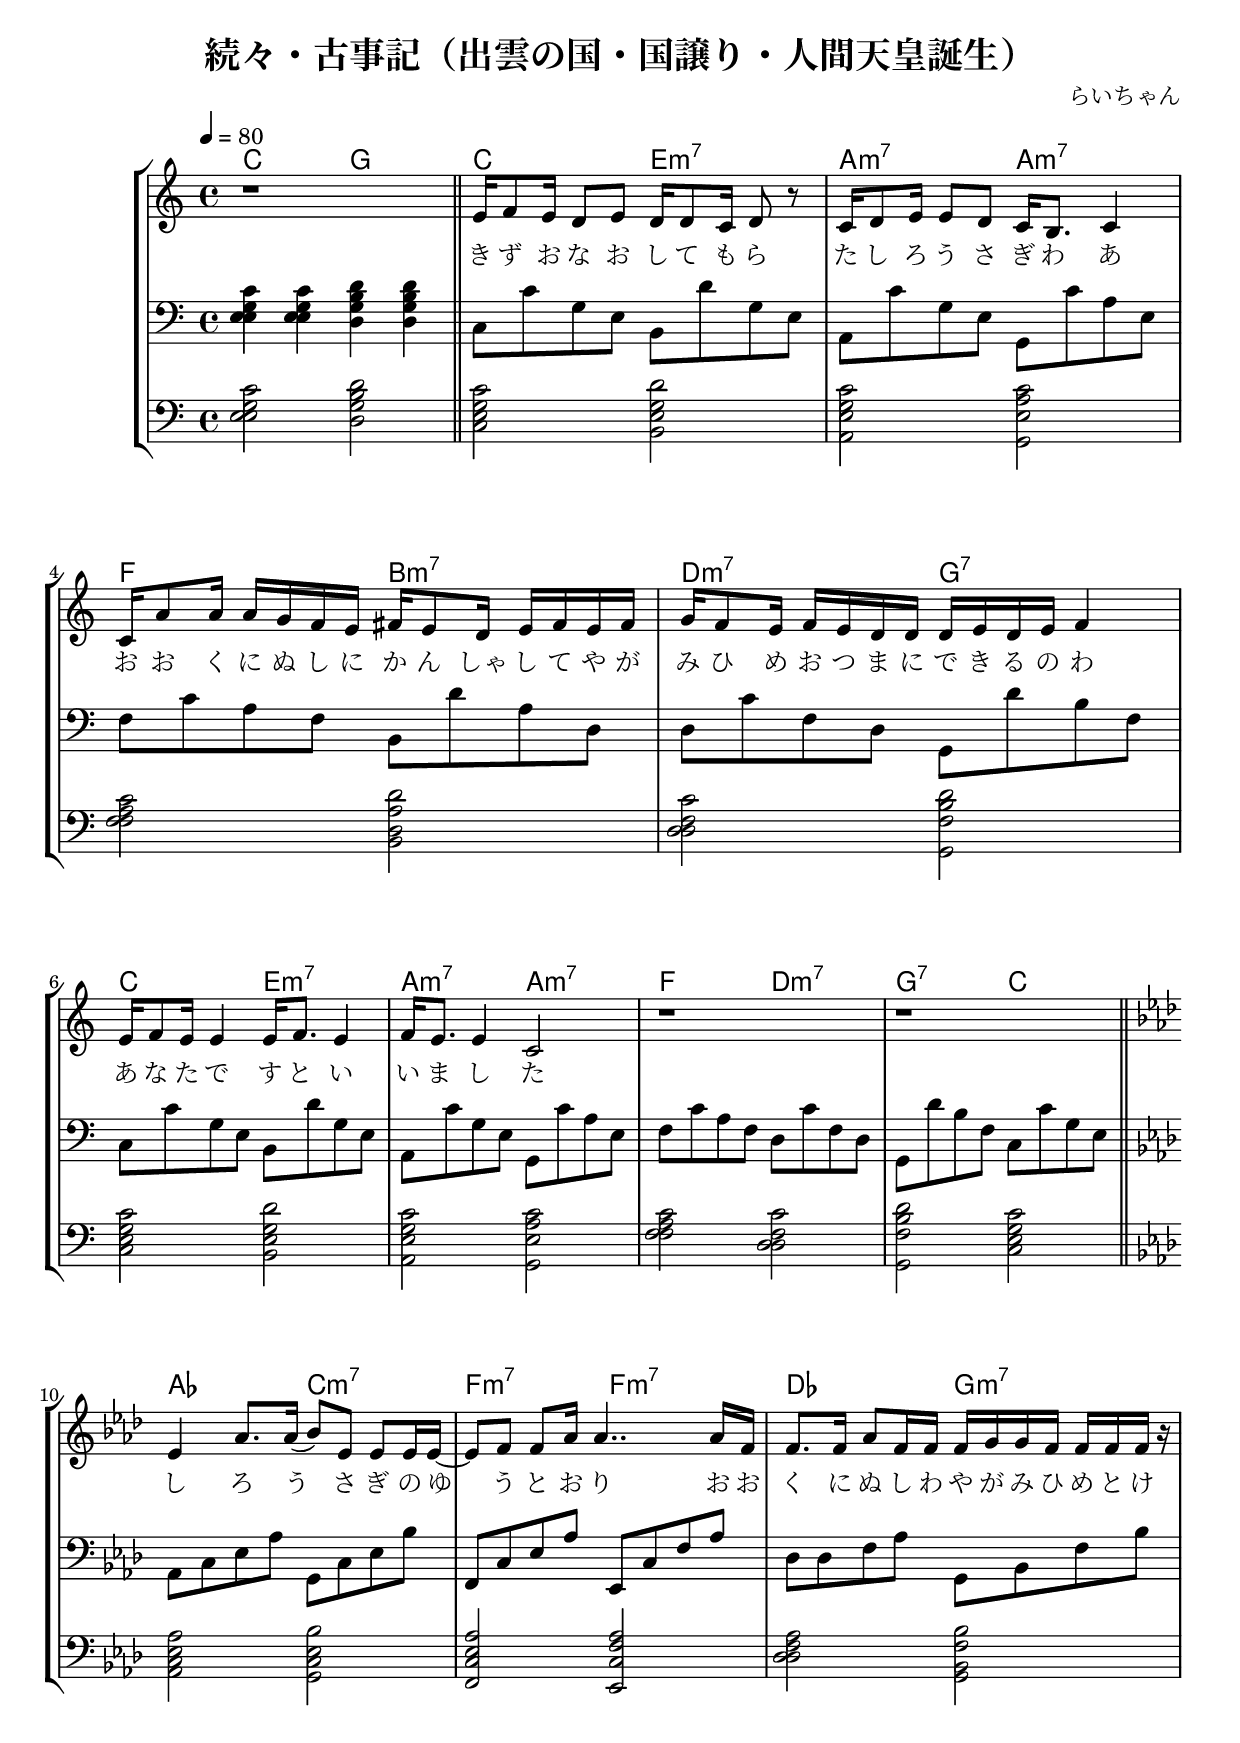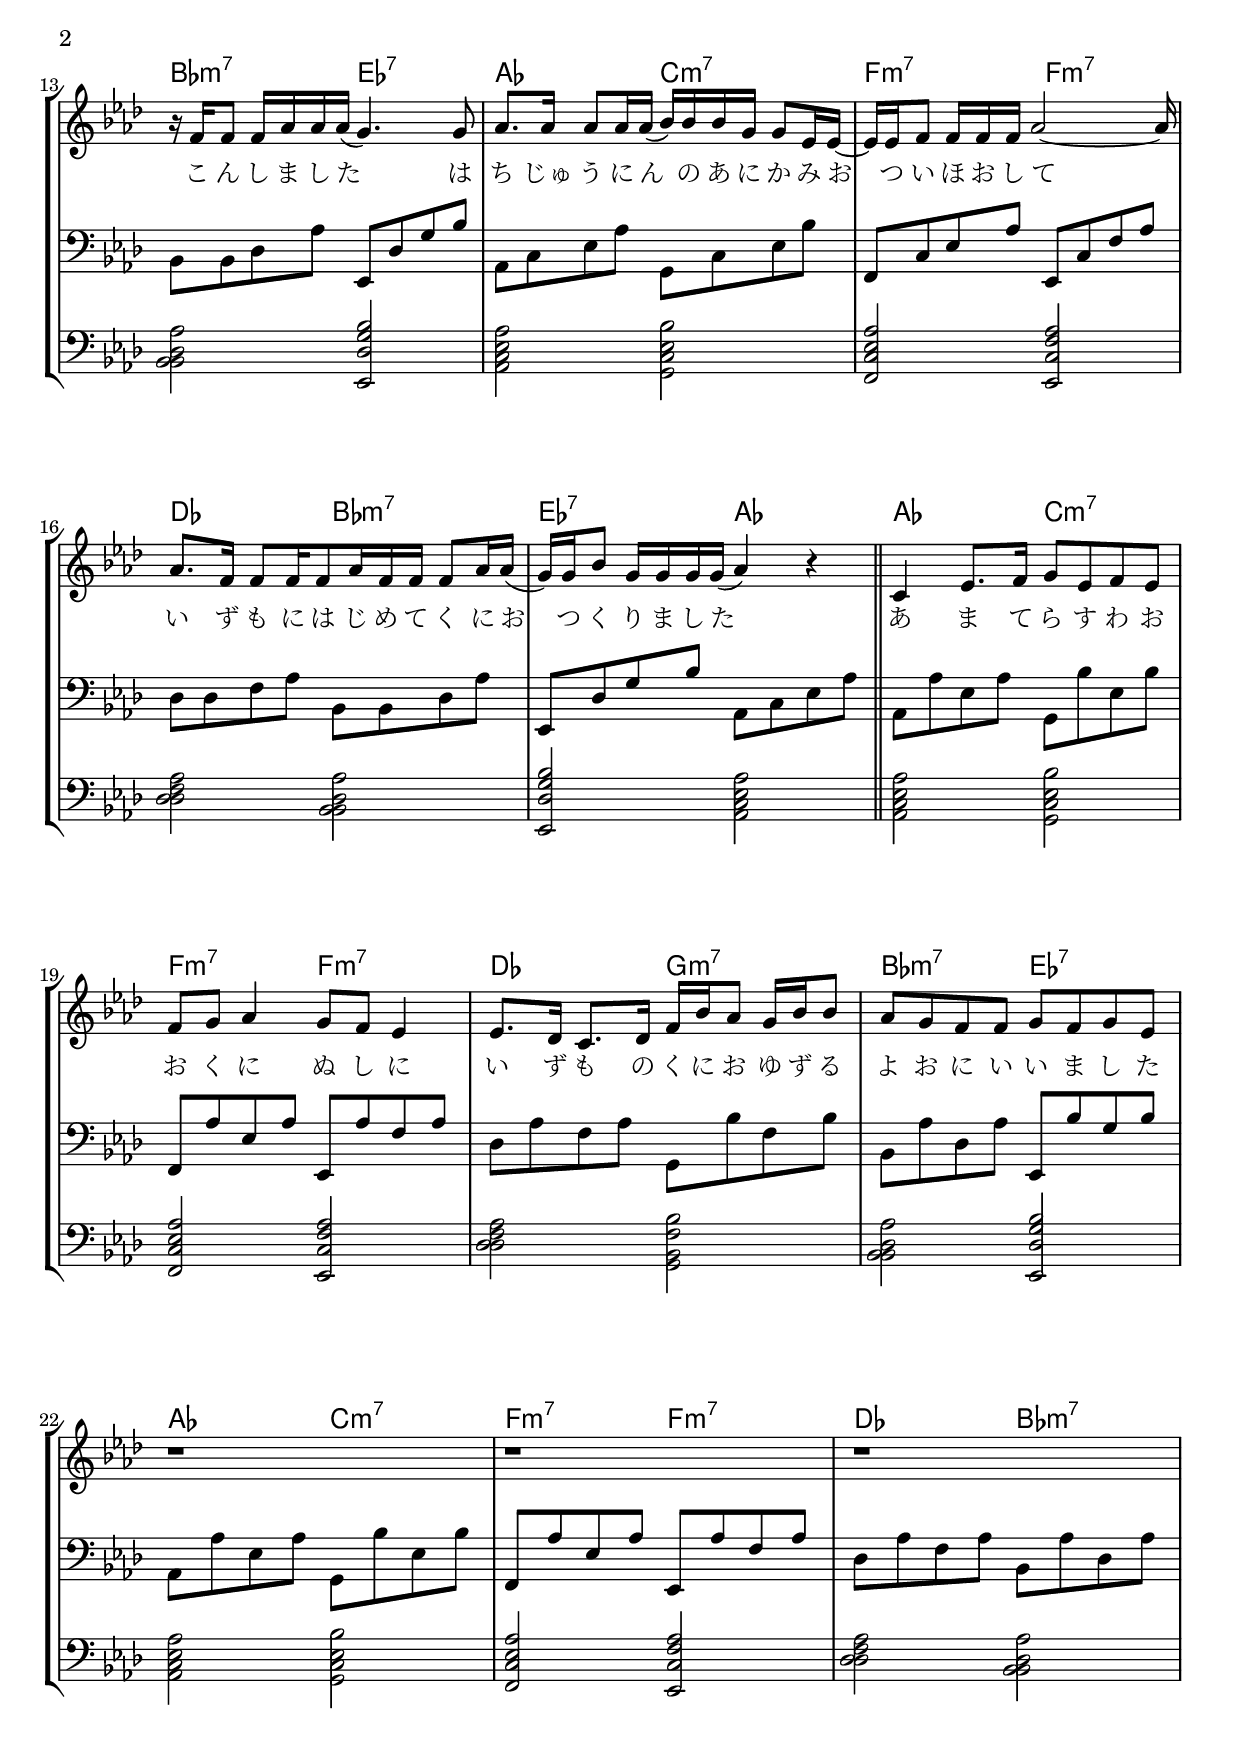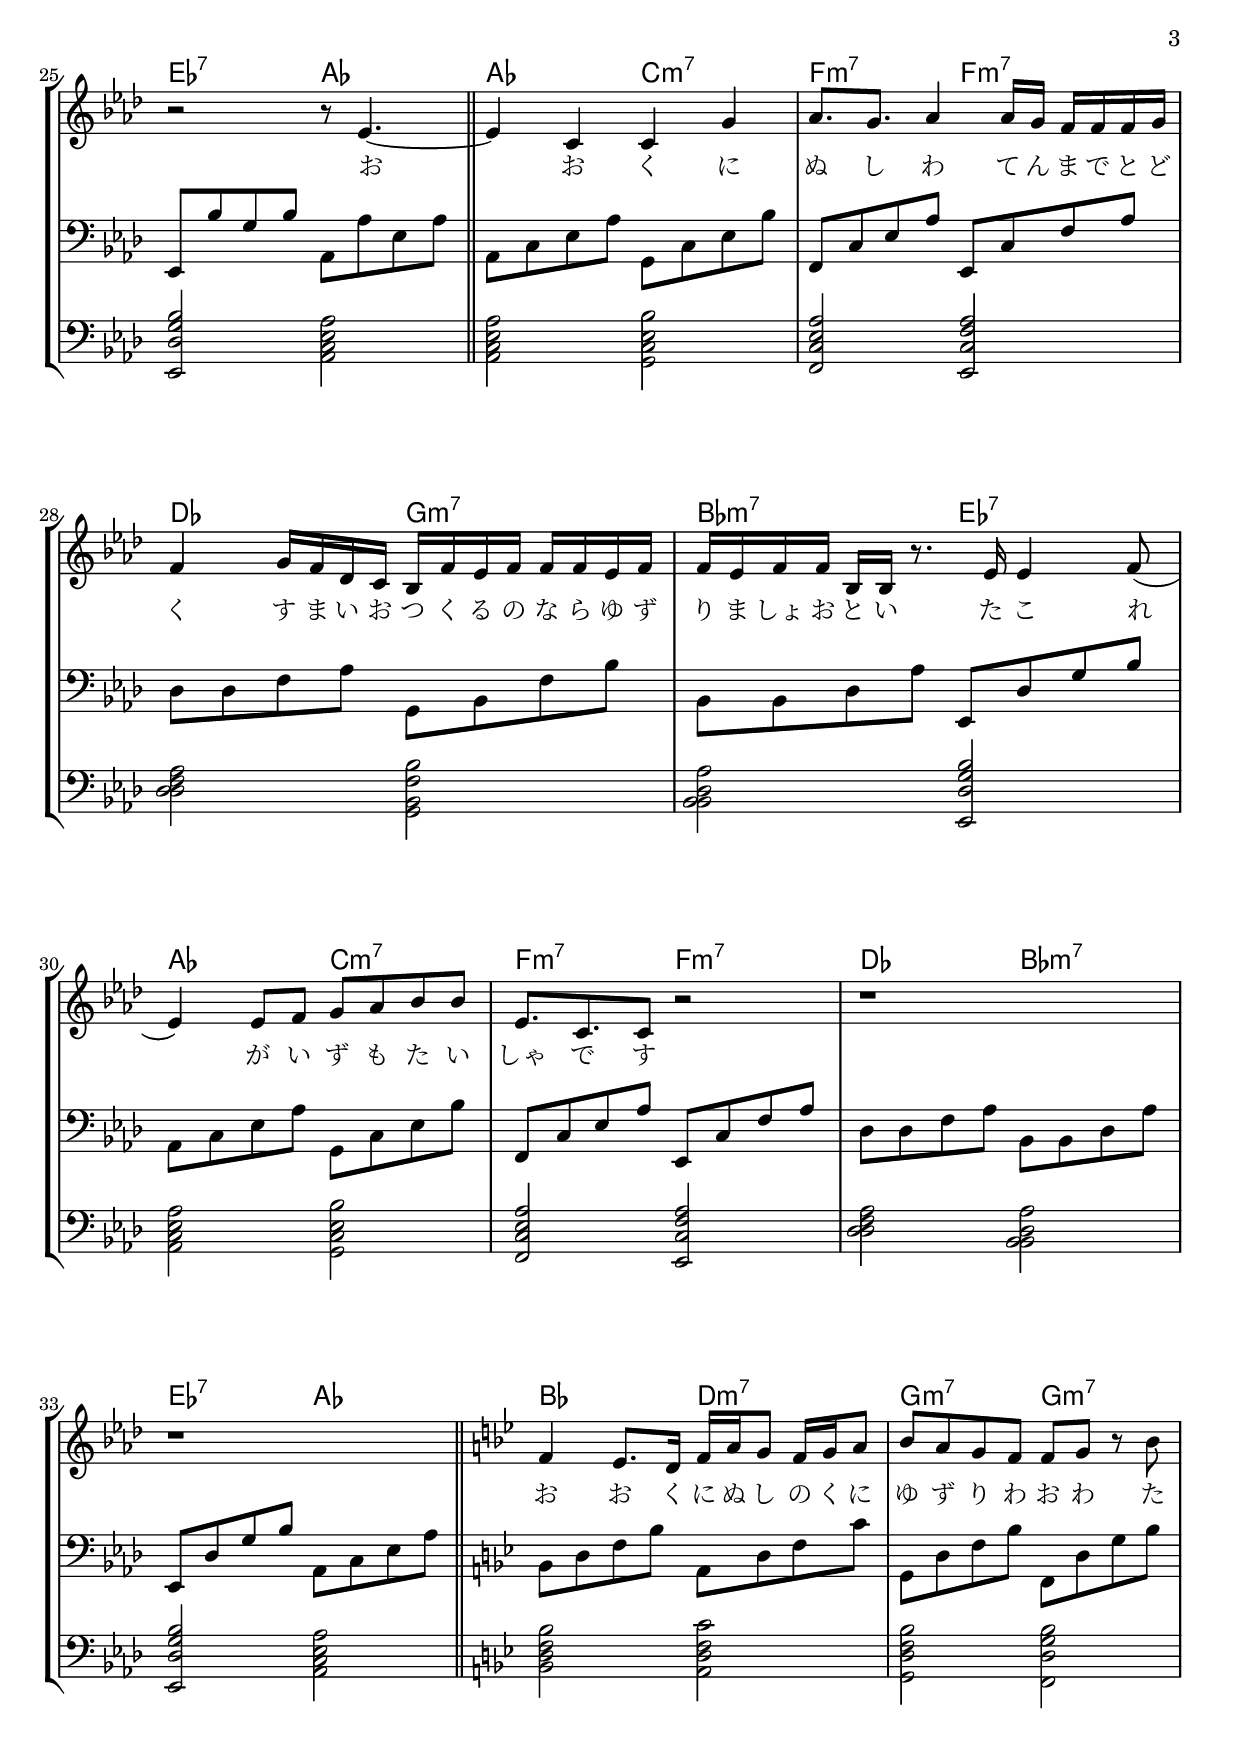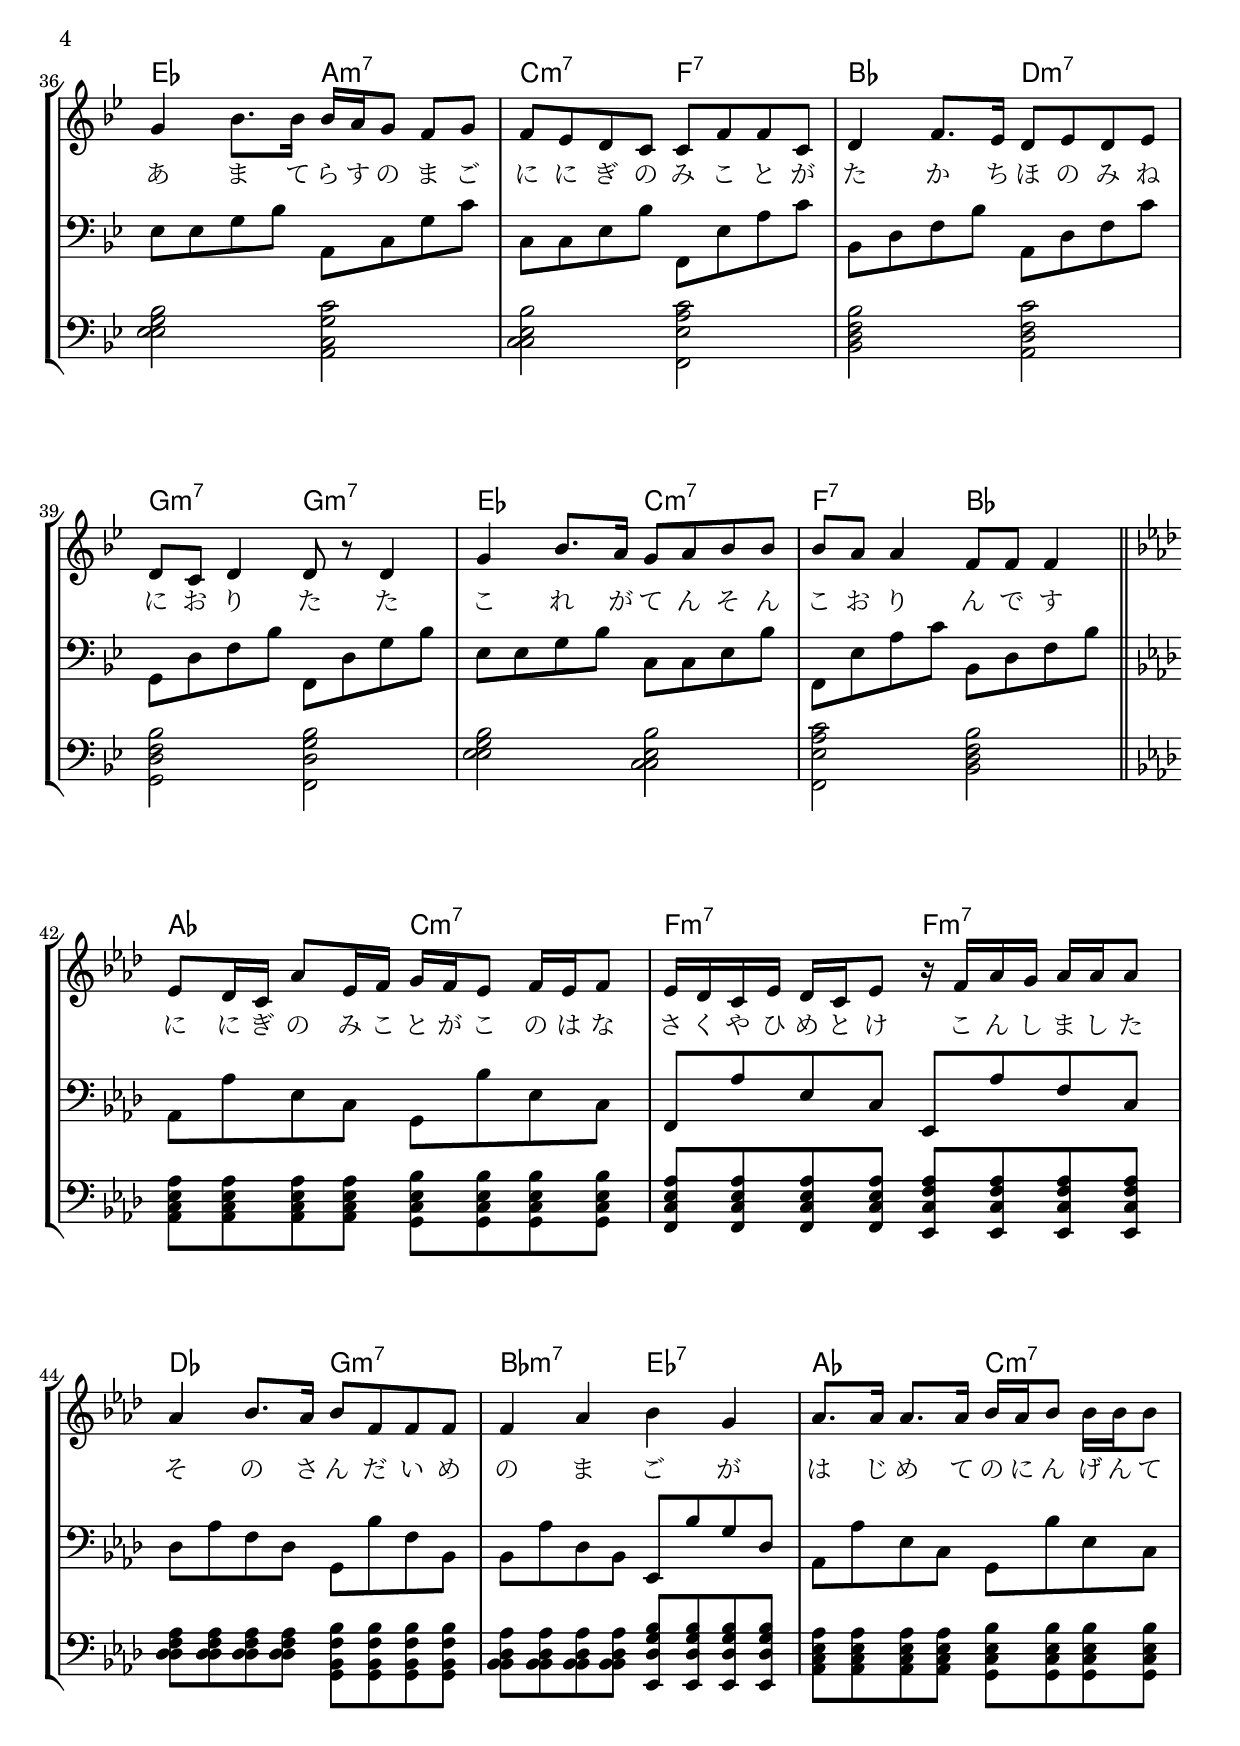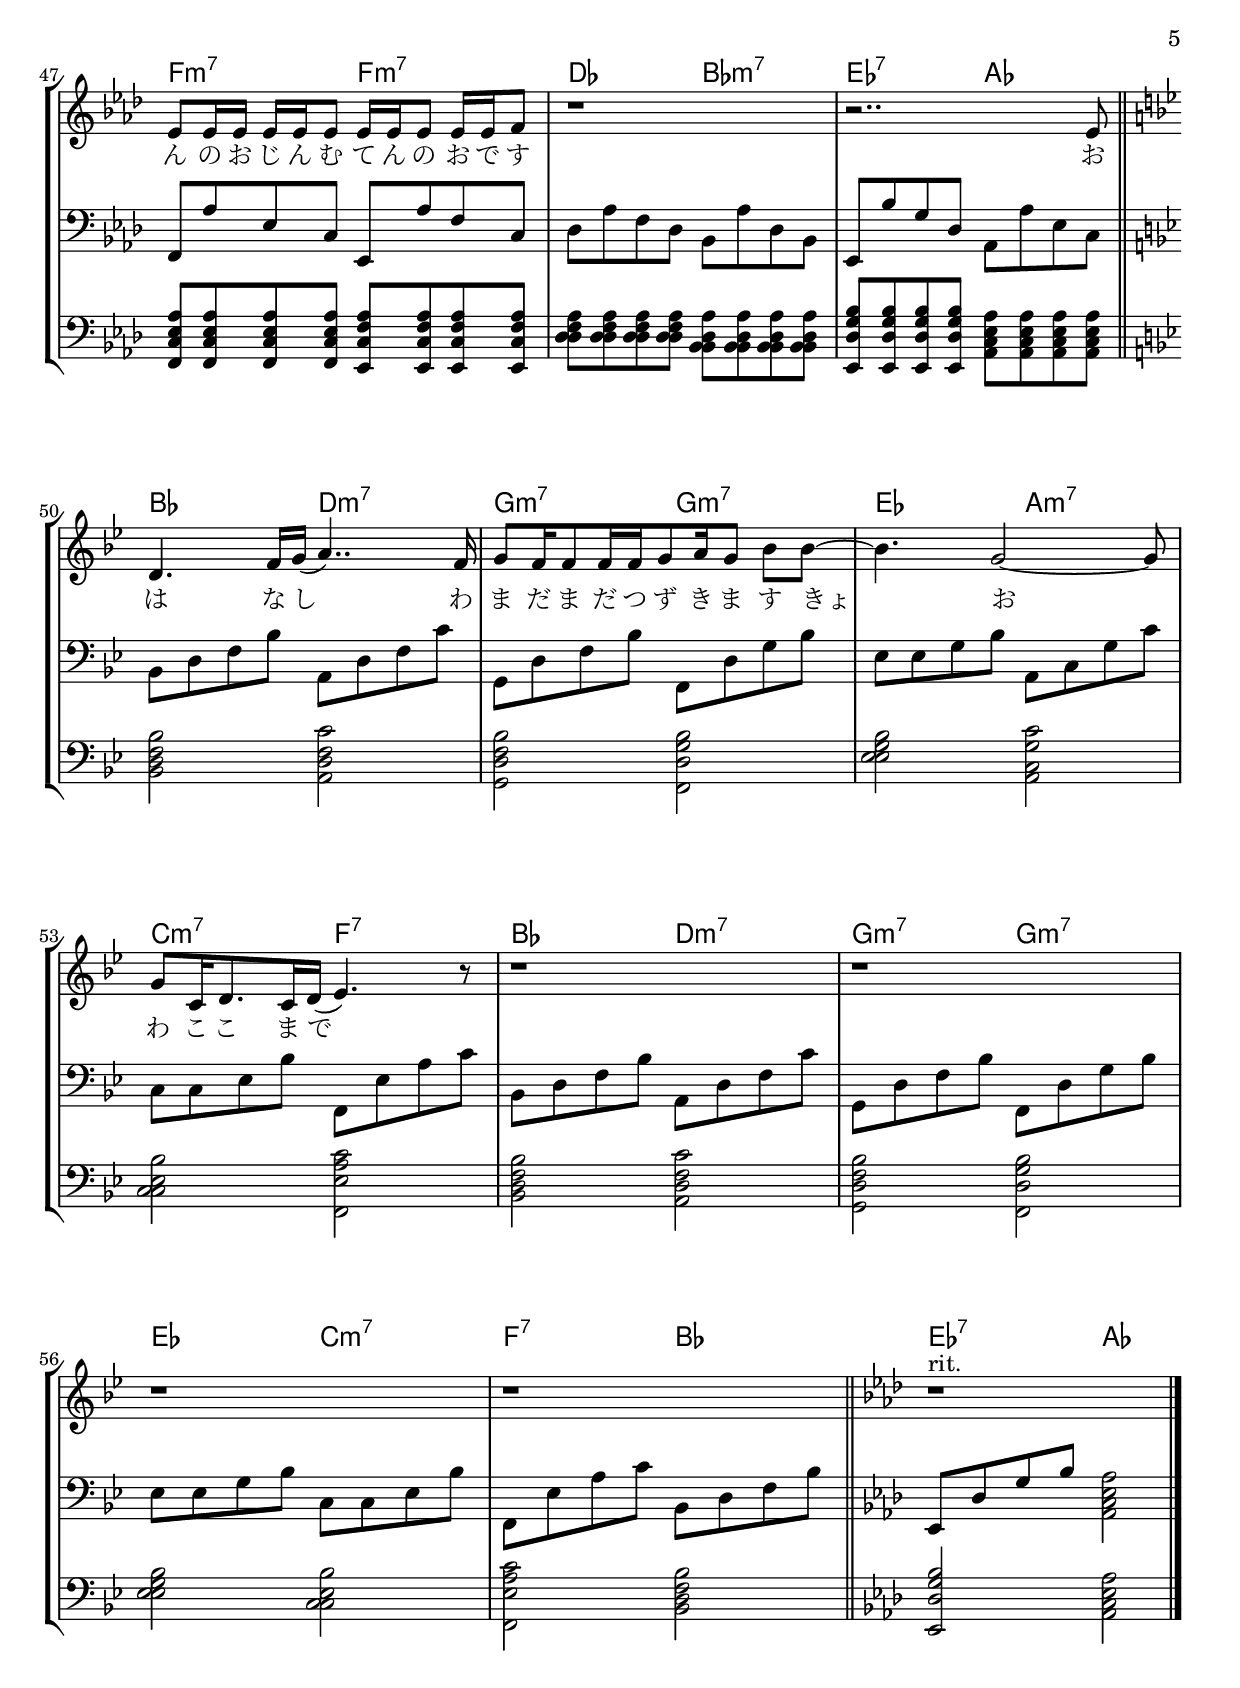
\version "2.12.1"

\header {
	title = \markup {続々・古事記（出雲の国・国譲り・人間天皇誕生）}
	composer = \markup \center-column {らいちゃん}
}

harmony = \chordmode {
	c2 g 

	c e:min7 a:min7 a:min7 f b:min7 d:min7 g:7 c e:min7 a:min7 a:min7 f d:min7 g:7 c 

	as c:min7 f:min7 f:min7 des g:min7 bes:min7 es:7 as c:min7 f:min7 f:min7 des bes:min7 es:7 as 

	as c:min7 f:min7 f:min7 des g:min7 bes:min7 es:7 as c:min7 f:min7 f:min7 des bes:min7 es:7 as 

	as c:min7 f:min7 f:min7 des g:min7 bes:min7 es:7 as c:min7 f:min7 f:min7 des bes:min7 es:7 as 

	bes d:min7 g:min7 g:min7 es a:min7 c:min7 f:7 bes d:min7 g:min7 g:min7 es c:min7 f:7 bes 

	as c:min7 f:min7 f:min7 des g:min7 bes:min7 es:7 as c:min7 f:min7 f:min7 des bes:min7 es:7 as 

	bes d:min7 g:min7 g:min7 es a:min7 c:min7 f:7 bes d:min7 g:min7 g:min7 es c:min7 f:7 bes 

	es:7 as 
}

melody = {
	\key c \major
	\tempo 4 = 80
	r1   
	\set Staff.midiInstrument = #"fss0.35"
	 e'16  f'8  e'16  d'8  e'8  d'16  d'8  c'16  d'8  r8 
	c'16  d'8  e'16  e'8  d'8  c'16  b8.  c'4 
	c'16  a'8  a'16  a'16  g'16  f'16  e'16  fis'16  e'8  d'16  e'16  fis'16  e'16  fis'16 
	g'16  f'8  e'16  f'16  e'16  d'16  d'16  d'16  e'16  d'16  e'16  f'4 
	e'16  f'8  e'16  e'4  e'16  f'8.  e'4 
	f'16  e'8.  e'4  c'2
	r1 r1 	\set Staff.midiInstrument = #"mmi0.42"
		\key as \major
 es'4  as'8.  as'16  (bes'8)  es'8  es'8  es'16  es'16~ 
	es'8  f'8  f'8  as'16  as'4..  as'16  f'16 
	f'8.  f'16  as'8  f'16  f'16  f'16  g'16  g'16  f'16  f'16  f'16  f'16  r16 
	r16  f'16  f'8  f'16  as'16  as'16  as'16  (g'4.)  g'8 
	as'8.  as'16  as'8  as'16  as'16  (bes'16)  bes'16  bes'16  g'16  g'8  es'16  es'16~ 
	es'16  es'16  f'8  f'16  f'16  f'16  as'2~as'16 
	as'8.  f'16  f'8  f'16  f'8  as'16  f'16  f'16  f'8  as'16  as'16 
	(g'16)  g'16  bes'8  g'16  g'16  g'16  g'16  (as'4)  	r4 	\set Staff.midiInstrument = #"fss0.35"
	 c'4  es'8.  f'16  g'8  es'8  f'8  es'8 
	f'8  g'8  as'4  g'8  f'8  es'4 
	es'8.  des'16  c'8.  des'16  f'16  bes'16  as'8  g'16  bes'16  bes'8 
	as'8  g'8  f'8  f'8  g'8  f'8  g'8  es'8
	r1 r1 r1 r2~r8 	\set Staff.midiInstrument = #"mmi0.42"
	es'4.~ 
	es'4  c'4  c'4  g'4 
	as'8.  g'8.  as'4  as'16  g'16  f'16  f'16  f'16  g'16 
	f'4  g'16  f'16  des'16  c'16  bes16  f'16  es'16  f'16  f'16  f'16  es'16  f'16 
	f'16  es'16  f'16  f'16  bes16  bes16  r8.  es'16  es'4  f'8 
	(es'4)  es'8  f'8  g'8  as'8  bes'8  bes'8 
	es'8.  c'8.  c'8  	r2 r1 r1 	\set Staff.midiInstrument = #"fss0.35"
		\key bes \major
 f'4  es'8.  d'16  f'16  a'16  g'8  f'16  g'16  a'8 
	bes'8  a'8  g'8  f'8  f'8  g'8  r8  bes'8 
	g'4  bes'8.  bes'16  bes'16  a'16  g'8  f'8  g'8 
	f'8  es'8  d'8  c'8  c'8  f'8  f'8  c'8 
	d'4  f'8.  es'16  d'8  es'8  d'8  es'8 
	d'8  c'8  d'4  d'8  r8  d'4 
	g'4  bes'8.  a'16  g'8  a'8  bes'8  bes'8 
	bes'8  a'8  a'4  f'8  f'8  f'4
	\set Staff.midiInstrument = #"mmi0.42"
		\key as \major
 es'8  des'16  c'16  as'8  es'16  f'16  g'16  f'16  es'8  f'16  es'16  f'8 
	es'16  des'16  c'16  es'16  des'16  c'16  es'8  r16  f'16  as'16  g'16  as'16  as'16  as'8 
	as'4  bes'8.  as'16  bes'8  f'8  f'8  f'8 
	f'4  as'4  bes'4  g'4 
	as'8.  as'16  as'8.  as'16  bes'16  as'16  bes'8  bes'16  bes'16  bes'8 
	es'8  es'16  es'16  es'16  es'16  es'8  es'16  es'16  es'8  es'16  es'16  f'8
	r1 r2.. 	\set Staff.midiInstrument = #"fss0.35"
	es'8 
		\key bes \major
d'4.  f'16  g'16  (a'4..)  f'16 
	g'8  f'16  f'8  f'16  f'16  g'8  a'16  g'8  bes'8  bes'8~ 
	bes'4.  g'2~g'8 
	g'8  c'16  d'8.  c'16  d'16  (es'4.)  	r8 r1 r1 r1 r1 	\key as \major
	r1^"rit." \bar "|."
}

words = \lyricmode {
	
	き  ず  お  な  お  し  て  も  ら  た  し  ろ  う  さ  ぎ  わ  あ  お  お  く  に  ぬ  し  に  か  ん  しゃ  し  て  や  が  み  ひ  め  お  つ  ま  に  で  き  る  の  わ  あ  な  た  で  す  と  い  い  ま  し  た  
	し  ろ  う  さ  ぎ  の  ゆ  う  と  お  り  お  お  く  に  ぬ  し  わ  や  が  み  ひ  め  と  け  こ  ん  し  ま  し  た  は  ち  じゅ  う  に  ん  の  あ  に  か  み  お  つ  い  ほ  お  し  て  い  ず  も  に  は  じ  め  て  く  に  お  つ  く  り  ま  し  た  
	あ  ま  て  ら  す  わ  お  お  く  に  ぬ  し  に  い  ず  も  の  く  に  お  ゆ  ず  る  よ  お  に  い  い  ま  し  た  
	お  お  く  に  ぬ  し  わ  て  ん  ま  で  と  ど  く  す  ま  い  お  つ  く  る  の  な  ら  ゆ  ず  り  ま  しょ  お  と  い  た  こ  れ  が  い  ず  も  た  い  しゃ  で  す  
	お  お  く  に  ぬ  し  の  く  に  ゆ  ず  り  わ  お  わ  た  あ  ま  て  ら  す  の  ま  ご  に  に  ぎ  の  み  こ  と  が  た  か  ち  ほ  の  み  ね  に  お  り  た  た  こ  れ  が  て  ん  そ  ん  こ  お  り  ん  で  す  
	に  に  ぎ  の  み  こ  と  が  こ  の  は  な  さ  く  や  ひ  め  と  け  こ  ん  し  ま  し  た  そ  の  さ  ん  だ  い  め  の  ま  ご  が  は  じ  め  て  の  に  ん  げ  ん  て  ん  の  お  じ  ん  む  て  ん  の  お  で  す  
	お  は  な  し  わ  ま  だ  ま  だ  つ  ず  き  ま  す  きょ  お  わ  こ  こ  ま  で  
	
}

tempochange = {
	\tempo 4 = 80
	r1 \bar "||"
	\tempo 4 = 80
	r1 | r1 | r1 | r1 | r1 | r1 | r1 | r1 \bar "||"
	\tempo 4 = 80
	r1 | r1 | r1 | r1 | r1 | r1 | r1 | r1 \bar "||"
	\tempo 4 = 80
	r1 | r1 | r1 | r1 | r1 | r1 | r1 | r1 \bar "||"
	\tempo 4 = 80
	r1 | r1 | r1 | r1 | r1 | r1 | r1 | r1 \bar "||"
	\tempo 4 = 80
	r1 | r1 | r1 | r1 | r1 | r1 | r1 | r1 \bar "||"
	\tempo 4 = 80
	r1 | r1 | r1 | r1 | r1 | r1 | r1 | r1 \bar "||"
	\tempo 4 = 80
	r1 | r1 | r1 | r1 | r1 | r1 | r1 | r1 \bar "||"
	\tempo 4 = 80
	\tempo 4 = 60 r2 \tempo 4 = 53 r2 \bar "|."
}

mainacc = {
	\clef bass
	\set Staff.midiInstrument = #"Acoustic grand"
	\key c \major
	\tempo 4 = 80
	<e e g c'>4 <e e g c'>4
	<d g b d'>4 <d g b d'>4
	\bar "||"

	\set Staff.midiInstrument = #"Harpsichord"
	c8 c' g e
	b,8 d' g e
	a,8 c' g e
	g,8 c' a e
	f8 c' a f
	b,8 d' a d
	d8 c' f d
	g,8 d' b f
	c8 c' g e
	b,8 d' g e
	a,8 c' g e
	g,8 c' a e
	f8 c' a f
	d8 c' f d
	g,8 d' b f
	c8 c' g e
	\bar "||"

	\set Staff.midiInstrument = #"Tubular Bells"
	\key as \major
	as,8 c8 es8 as8
	g,8 c8 es8 bes8
	f,8 c8 es8 as8
	es,8 c8 f8 as8
	des8 des8 f8 as8
	g,8 bes,8 f8 bes8
	bes,8 bes,8 des8 as8
	es,8 des8 g8 bes8
	as,8 c8 es8 as8
	g,8 c8 es8 bes8
	f,8 c8 es8 as8
	es,8 c8 f8 as8
	des8 des8 f8 as8
	bes,8 bes,8 des8 as8
	es,8 des8 g8 bes8
	as,8 c8 es8 as8
	\bar "||"

	\set Staff.midiInstrument = #"Vibraphone"
	as,8 as es as
	g,8 bes es bes
	f,8 as es as
	es,8 as f as
	des8 as f as
	g,8 bes f bes
	bes,8 as des as
	es,8 bes g bes
	as,8 as es as
	g,8 bes es bes
	f,8 as es as
	es,8 as f as
	des8 as f as
	bes,8 as des as
	es,8 bes g bes
	as,8 as es as
	\bar "||"

	\set Staff.midiInstrument = #"Bright Acoustic"
	as,8 c8 es8 as8
	g,8 c8 es8 bes8
	f,8 c8 es8 as8
	es,8 c8 f8 as8
	des8 des8 f8 as8
	g,8 bes,8 f8 bes8
	bes,8 bes,8 des8 as8
	es,8 des8 g8 bes8
	as,8 c8 es8 as8
	g,8 c8 es8 bes8
	f,8 c8 es8 as8
	es,8 c8 f8 as8
	des8 des8 f8 as8
	bes,8 bes,8 des8 as8
	es,8 des8 g8 bes8
	as,8 c8 es8 as8
	\bar "||"

	\set Staff.midiInstrument = #"Music box"
	\key bes \major
	bes,8 d8 f8 bes8
	a,8 d8 f8 c'8
	g,8 d8 f8 bes8
	f,8 d8 g8 bes8
	es8 es8 g8 bes8
	a,8 c8 g8 c'8
	c8 c8 es8 bes8
	f,8 es8 a8 c'8
	bes,8 d8 f8 bes8
	a,8 d8 f8 c'8
	g,8 d8 f8 bes8
	f,8 d8 g8 bes8
	es8 es8 g8 bes8
	c8 c8 es8 bes8
	f,8 es8 a8 c'8
	bes,8 d8 f8 bes8
	\bar "||"

	\set Staff.midiInstrument = #"Bright Acoustic"
	\key as \major
	as,8 as es c
	g,8 bes es c
	f,8 as es c
	es,8 as f c
	des8 as f des
	g,8 bes f bes,
	bes,8 as des bes,
	es,8 bes g des
	as,8 as es c
	g,8 bes es c
	f,8 as es c
	es,8 as f c
	des8 as f des
	bes,8 as des bes,
	es,8 bes g des
	as,8 as es c
	\bar "||"

	\set Staff.midiInstrument = #"Music box"
	\key bes \major
	bes,8 d8 f8 bes8
	a,8 d8 f8 c'8
	g,8 d8 f8 bes8
	f,8 d8 g8 bes8
	es8 es8 g8 bes8
	a,8 c8 g8 c'8
	c8 c8 es8 bes8
	f,8 es8 a8 c'8
	bes,8 d8 f8 bes8
	a,8 d8 f8 c'8
	g,8 d8 f8 bes8
	f,8 d8 g8 bes8
	es8 es8 g8 bes8
	c8 c8 es8 bes8
	f,8 es8 a8 c'8
	bes,8 d8 f8 bes8
	\bar "||"

	\set Staff.midiInstrument = #"Harmonica"
	\key as \major
	es,8 des8 g8 bes8
	<as, c es as>2
	\bar "|."
}

subacc = {
	\clef bass
	\set Staff.midiInstrument = #"Marimba"
	\key c \major
	\tempo 4 = 80
	<e e g c'>2
	<d g b d'>2
	\bar "||"

	\set Staff.midiInstrument = #"Marimba"
	<c e g c'>2
	<b, e g d'>2
	<a, e g c'>2
	<g, e a c'>2
	<f f a c'>2
	<b, d a d'>2
	<d d f c'>2
	<g, f b d'>2
	<c e g c'>2
	<b, e g d'>2
	<a, e g c'>2
	<g, e a c'>2
	<f f a c'>2
	<d d f c'>2
	<g, f b d'>2
	<c e g c'>2
	\bar "||"

	\set Staff.midiInstrument = #"Synthstrings 2"
	\key as \major
	<as, c es as>2
	<g, c es bes>2
	<f, c es as>2
	<es, c f as>2
	<des des f as>2
	<g, bes, f bes>2
	<bes, bes, des as>2
	<es, des g bes>2
	<as, c es as>2
	<g, c es bes>2
	<f, c es as>2
	<es, c f as>2
	<des des f as>2
	<bes, bes, des as>2
	<es, des g bes>2
	<as, c es as>2
	\bar "||"

	\set Staff.midiInstrument = #"Marimba"
	<as, c es as>2
	<g, c es bes>2
	<f, c es as>2
	<es, c f as>2
	<des des f as>2
	<g, bes, f bes>2
	<bes, bes, des as>2
	<es, des g bes>2
	<as, c es as>2
	<g, c es bes>2
	<f, c es as>2
	<es, c f as>2
	<des des f as>2
	<bes, bes, des as>2
	<es, des g bes>2
	<as, c es as>2
	\bar "||"

	\set Staff.midiInstrument = #"Pad 7 (halo)"
	<as, c es as>2
	<g, c es bes>2
	<f, c es as>2
	<es, c f as>2
	<des des f as>2
	<g, bes, f bes>2
	<bes, bes, des as>2
	<es, des g bes>2
	<as, c es as>2
	<g, c es bes>2
	<f, c es as>2
	<es, c f as>2
	<des des f as>2
	<bes, bes, des as>2
	<es, des g bes>2
	<as, c es as>2
	\bar "||"

	\set Staff.midiInstrument = #"Marimba"
	\key bes \major
	<bes, d f bes>2
	<a, d f c'>2
	<g, d f bes>2
	<f, d g bes>2
	<es es g bes>2
	<a, c g c'>2
	<c c es bes>2
	<f, es a c'>2
	<bes, d f bes>2
	<a, d f c'>2
	<g, d f bes>2
	<f, d g bes>2
	<es es g bes>2
	<c c es bes>2
	<f, es a c'>2
	<bes, d f bes>2
	\bar "||"

	\set Staff.midiInstrument = #"FX 7 (echoes)"
	\key as \major
	<as, c es as>8 <as, c es as>8 <as, c es as>8 <as, c es as>8
	<g, c es bes>8 <g, c es bes>8 <g, c es bes>8 <g, c es bes>8
	<f, c es as>8 <f, c es as>8 <f, c es as>8 <f, c es as>8
	<es, c f as>8 <es, c f as>8 <es, c f as>8 <es, c f as>8
	<des des f as>8 <des des f as>8 <des des f as>8 <des des f as>8
	<g, bes, f bes>8 <g, bes, f bes>8 <g, bes, f bes>8 <g, bes, f bes>8
	<bes, bes, des as>8 <bes, bes, des as>8 <bes, bes, des as>8 <bes, bes, des as>8
	<es, des g bes>8 <es, des g bes>8 <es, des g bes>8 <es, des g bes>8
	<as, c es as>8 <as, c es as>8 <as, c es as>8 <as, c es as>8
	<g, c es bes>8 <g, c es bes>8 <g, c es bes>8 <g, c es bes>8
	<f, c es as>8 <f, c es as>8 <f, c es as>8 <f, c es as>8
	<es, c f as>8 <es, c f as>8 <es, c f as>8 <es, c f as>8
	<des des f as>8 <des des f as>8 <des des f as>8 <des des f as>8
	<bes, bes, des as>8 <bes, bes, des as>8 <bes, bes, des as>8 <bes, bes, des as>8
	<es, des g bes>8 <es, des g bes>8 <es, des g bes>8 <es, des g bes>8
	<as, c es as>8 <as, c es as>8 <as, c es as>8 <as, c es as>8
	\bar "||"

	\set Staff.midiInstrument = #"Harmonica"
	\key bes \major
	<bes, d f bes>2
	<a, d f c'>2
	<g, d f bes>2
	<f, d g bes>2
	<es es g bes>2
	<a, c g c'>2
	<c c es bes>2
	<f, es a c'>2
	<bes, d f bes>2
	<a, d f c'>2
	<g, d f bes>2
	<f, d g bes>2
	<es es g bes>2
	<c c es bes>2
	<f, es a c'>2
	<bes, d f bes>2
	\bar "||"

	\set Staff.midiInstrument = #"Electric Guitar (clean)"
	\key as \major
	<es, des g bes>2
	<as, c es as>2
	\bar "|."
}

percA = {
	\drummode {
	\times 16/32{ hh2 hh8. hh1 r4 r16 } \bar "||"
	hh4 hh4 hh4 hh4  |hh4 hh4 hh4 hh4  |hh4 hh4 hh4 hh4  |hh4 hh4 hh4 hh4  |hh4 hh4 hh4 hh4  |hh4 hh4 hh4 hh4  |hh4 hh4 hh4 hh4  |hh4 hh4 hh4 hh4  \bar "||"
	r4 hh4 hh4 hh4  |hh4 hh4 hh4 hh4  |hh4 hh4 hh4 hh4  |hh4 hh4 hh4 hh4  |r4 hh4 hh4 hh4  |hh4 hh4 hh4 hh4  |hh4 hh4 hh4 hh4  |r1  \bar "||"
	r8 cymr8 cymr8 cymr8 cymr8 cymr8 cymr8 cymr8  |cymr8 cymr8 cymr8 cymr8 cymr8 cymr8 cymr8 cymr8  |cymr8 cymr8 cymr8 cymr8 cymr8 cymr8 cymr8 cymr8  |cymr8 cymr8 cymr8 cymr8 cymr8 cymr8 cymr8 cymr8  |r8 cymr8 cymr8 cymr8 cymr8 cymr8 cymr8 cymr8  |cymr8 cymr8 cymr8 cymr8 cymr8 cymr8 cymr8 cymr8  |cymr8 cymr8 cymr8 cymr8 cymr8 cymr8 cymr8 cymr8  |cymr8 cymr8 cymr4 cymr8 cymr4.  \bar "||"
	r1  |r1  |r1  |r1  |r1  |r1  |r1  |r2 r8 hho4 hho8  \bar "||"
	r1  |r1  |r1  |r1  |r1  |r1  |r1  |r2 r8 hho4 hho8  \bar "||"
	cymr4 cymr4 cymr4 cymr4  |cymr4 cymr8 cymr16 cymr16 cymr4 cymr4  |cymr4 cymr4 cymr4 cymr4  |cymr4 cymr2.  |cymr4 cymr4 cymr4 cymr4  |cymr4 cymr8 cymr16 cymr16 cymr4 cymr4  |cymr4 cymr4 cymr4 cymr4  |cymr4 cymr2.  \bar "||"
	hh4 hh8 hh2 r8  |\times 16/32{ hh2 hh8. hh8. hh4. hh2. } |hh4 hh8 hh2 r8  |hh4 hh8 hh4 hh4.  |hh4 hh8 hh2 r8  |\times 16/32{ hh2 hh8. hh8. hh4. hh2. } |hh4 hh8 hh2 r8  |\times 16/32{ hh2 hh8. hh1 r4 r16 } \bar "||"
	r1 \bar "|."
	}
}

percB = {
	\drummode {
	\times 16/32{ r8 hhp4 hhp4 hhp8 hhp1 r4 } \bar "||"
	r8 ss4 ss4 ss4 ss8  |r8 ss4 ss8 ss8. ss8. ss8  |r8 ss4 ss4 ss4 ss8  |r8 ss4 ss8 ss8. ss8. ss8  |r8 ss4 ss4 ss4 ss8  |r8 ss4 ss8 ss8. ss8. ss8  |r8 ss4 ss4 ss4 ss8  |r8 ss4 ss8 ss8. ss8. ss8  \bar "||"
	r4 sn8 sn4. sn4  |r4 sn8 sn4. sn4  |r4 sn8 sn4. sn4  |r4 sn8 sn4. sn4  |r4 sn8 sn4. sn4  |r4 sn8 sn4. sn4  |r4 sn8 sn4. sn4  |sn16 sn16 sn16 sn16 sn16 sn16 sn16 sn16 sn16 sn16 sn16 sn16 sn16 sn16 sn16 sn16  \bar "||"
	r4 sn8 sn4. sn4  |r4 sn8 sn4. sn4  |r4 sn8 sn4. sn4  |r4 sn8 sn4. sn4  |r4 sn8 sn4. sn4  |r4 sn8 sn4. sn4  |r4 sn8 sn4. sn4  |r8 sn8 sn4 sn8 sn8 sn16 sn16 sn16 sn16  \bar "||"
	r4. hhp2 hhp8  |r4. hhp2 hhp8  |r4. hhp2 hhp8  |r4. hhp2 hhp8  |r4. hhp2 hhp8  |r4. hhp2 hhp8  |r4. hhp2 hhp8  |hhp4 hhp4 hhp4 hhp4  \bar "||"
	r4. hhp2 hhp8  |r4. hhp2 hhp8  |r4. hhp2 hhp8  |r4. hhp2 hhp8  |r4. hhp2 hhp8  |r4. hhp2 hhp8  |r4. hhp2 hhp8  |hhp4 hhp4 hhp4 hhp4  \bar "||"
	r2 sn2  |r2 sn2  |r2 sn2  |r8 sn8 sn2.  |r2 sn2  |r2 sn2  |r2 sn2  |r8 sn8 sn2.  \bar "||"
	r16 hhp8 hhp8 hhp2 r8.  |\times 16/32{ r8 hhp4 hhp4 hhp8 hhp2 r8 hhp2 r8 } |r16 hhp8 hhp8 hhp2 r8.  |r16 hhp8 hhp8 hhp8. hhp2  |r16 hhp8 hhp8 hhp2 r8.  |\times 16/32{ r8 hhp4 hhp4 hhp8 hhp2 r8 hhp2 r8 } |r16 hhp8 hhp8 hhp2 r8.  |\times 16/32{ r8 hhp4 hhp4 hhp8 hhp1 r4 } \bar "||"
	r1 \bar "|."
	}
}

percC = {
	\drummode {
	r1  \bar "||"
	r8 hhp4 hhp4 hhp4 hhp8  |r8 hhp4 hhp4 hhp4 hhp8  |r8 hhp4 hhp4 hhp4 hhp8  |r8 hhp4 hhp4 hhp4 hhp8  |r8 hhp4 hhp4 hhp4 hhp8  |r8 hhp4 hhp4 hhp4 hhp8  |r8 hhp4 hhp4 hhp4 hhp8  |r8 hhp4 hhp4 hhp4 hhp8  \bar "||"
	bd4 bd4 bd4 bd4  |bd4 bd4 bd4 bd8 bd8  |bd4 bd4 bd4 bd4  |bd4 bd4 bd4 bd8 bd8  |bd4 bd4 bd4 bd4  |bd4 bd4 bd4 bd8 bd8  |bd4 bd4 bd4 bd4  |bd4 bd4 bd8 bd8 bd8 bd8  \bar "||"
	bd4 bd4 bd4 bd4  |bd4 bd4 bd8 bd8 bd4  |bd4 bd4 bd4 bd4  |bd4 bd4 bd8 bd8 bd4  |bd4 bd4 bd4 bd4  |bd4 bd4 bd8 bd8 bd4  |bd4 bd4 bd4 bd4  |bd4. bd8 bd4 bd8 bd8  \bar "||"
	hh4 hh4 hh4 hh4  |hh4 hh4 hh4 hh4  |hh4 hh4 hh4 hh4  |hh4 hh4 hh4 hh4  |hh4 hh4 hh4 hh4  |hh4 hh4 hh4 hh4  |hh4 hh4 hh4 hh4  |r4. hh2 r8  \bar "||"
	hh4 hh4 hh4 hh4  |hh4 hh4 hh4 hh4  |hh4 hh4 hh4 hh4  |hh4 hh4 hh4 hh4  |hh4 hh4 hh4 hh4  |hh4 hh4 hh4 hh4  |hh4 hh4 hh4 hh4  |r4. hh2 r8  \bar "||"
	bd2. r8 bd8  |bd2. r8 bd8  |bd2. r8 bd8  |bd4. bd8 bd4. bd8  |bd2. r8 bd8  |bd2. r8 bd8  |bd2. r8 bd8  |bd2 r8 bd4.  \bar "||"
	r1  |\times 16/32{ r1 r2 hho2 } |r1  |\times 16/32{ r1 r2 hho2 } |r1  |\times 16/32{ r1 r2 hho2 } |r1  |\times 16/32{ r1 r2 hho2 } \bar "||"
	r1 \bar "|."
	}
}

percD = {
	\drummode {
	\times 16/32{ bd4. bd4. bd8 bd2 r8 bd2 } \bar "||"
	bd2 bd4. r16 bd16  |bd4 bd4 bd4 bd8. bd16  |bd2 bd4. r16 bd16  |bd4 bd4 bd4 bd8. bd16  |bd2 bd4. r16 bd16  |bd4 bd4 bd4 bd8. bd16  |bd2 bd4. r16 bd16  |bd4 bd4 bd4 bd8. bd16  \bar "||"
	r8 hhp4 hhp4 hhp4 hhp8  |r8 hhp4 hhp4 hhp4 hhp8  |r8 hhp4 hhp4 hhp4 hhp8  |r8 hhp4 hhp4 hhp4 hhp8  |r8 hhp4 hhp4 hhp4 hhp8  |r8 hhp4 hhp4 hhp4 hhp8  |r8 hhp4 hhp4 hhp4 hhp8  |r8 hhp4 hhp4 hhp4 hhp8  \bar "||"
	cymc1  |r1 |r1 |r1 |cymc1  |r1 |r1 |r1 \bar "||"
	bd2. r8 bd8  |bd8. bd8. bd2 bd8  |bd2. r8 bd8  |bd8. bd8. bd2 bd8  |bd2. r8 bd8  |bd8. bd8. bd2 bd8  |bd2. r8 bd8  |bd8. bd4. r16 bd4 bd8  \bar "||"
	bd2. r8 bd8  |bd8. bd8. bd2 bd8  |bd2. r8 bd8  |bd8. bd8. bd2 bd8  |bd2. r8 bd8  |bd8. bd8. bd2 bd8  |bd2. r8 bd8  |bd8. bd4. r16 bd4 bd8  \bar "||"
	r1 |r1 |r1 |r2 r8 tommh8 tommh4  |r1 |r1 |r1 |r8. tommh8. tommh2 r8  \bar "||"
	bd8. bd8. bd2 bd8  |\times 16/32{ bd4. bd4. bd2 bd2 bd4 } |bd8. bd8. bd2 bd8  |bd8. bd8. bd2 r8  |bd8. bd8. bd2 bd8  |\times 16/32{ bd4. bd4. bd2 bd2 bd4 } |bd8. bd8. bd2 bd8  |\times 16/32{ bd4. bd4. bd8 bd2 r8 bd2 } \bar "||"
	r1 \bar "|."
	}
}

percE = {
	\drummode {
	r2 ss2  \bar "||"
	r1 | r1 | r1 | r1 | r1 | r1 | r1 | r1 \bar "||"
	cymc1  |r1 |r1 |r1 |cymc1  |r1 |r1 |r1 \bar "||"
	r1 |r1 |r1 |r1 |r1 |r1 |r1 |r4 r16 hhp8 hhp2 r16  \bar "||"
	r1 | r1 | r1 | r1 | r1 | r1 | r1 | r1 \bar "||"
	r1 | r1 | r1 | r1 | r1 | r1 | r1 | r1 \bar "||"
	r1 |r1 |r1 |r2. r8 toml8  |r1 |r1 |r1 |r2. toml8 toml8  \bar "||"
	r2 ss2  |\times 16/32{ r1 ss1 } |r2 ss2  |\times 16/32{ r1 ss1 } |r2 ss2  |\times 16/32{ r1 ss1 } |r2 ss2  |\times 16/32{ r1 ss1 } \bar "||"
	r1 \bar "|."
	}
}

percF = {
	\drummode {
	\times 16/32{ r1 sn4 sn8 sn2 r8 } \bar "||"
	r1 | r1 | r1 | r1 | r1 | r1 | r1 | r1 \bar "||"
	r1 | r1 | r1 | r1 | r1 | r1 | r1 | r1 \bar "||"
	r1 |r1 |r1 |r1 |r1 |r1 |r1 |r4. hh2 r8  \bar "||"
	r1 | r1 | r1 | r1 | r1 | r1 | r1 | r1 \bar "||"
	r1 | r1 | r1 | r1 | r1 | r1 | r1 | r1 \bar "||"
	r1 |r1 |r1 |r1 |r1 |r1 |r1 |hho1  \bar "||"
	r1 |r1 |r1 |r2 r8. sn16 sn4  |r1 |r1 |r1 |\times 16/32{ r1 sn4 sn8 sn2 r8 } \bar "||"
	r1 \bar "|."
	}
}

percG = {
	\drummode {
	r1 \bar "||"
	r1 | r1 | r1 | r1 | r1 | r1 | r1 | r1 \bar "||"
	r1 | r1 | r1 | r1 | r1 | r1 | r1 | r1 \bar "||"
	r1 | r1 | r1 | r1 | r1 | r1 | r1 | r1 \bar "||"
	r1 | r1 | r1 | r1 | r1 | r1 | r1 | r1 \bar "||"
	r1 | r1 | r1 | r1 | r1 | r1 | r1 | r1 \bar "||"
	r1 | r1 | r1 | r1 | r1 | r1 | r1 | r1 \bar "||"
	r1 |r1 |r1 |r2. r8 tomml8  |r1 |r1 |r1 |r2. r8 tomml8  \bar "||"
	r1 \bar "|."
	}
}

percH = {
	\drummode {
	\times 16/32{ r1 r2 r8 tommh4. } \bar "||"
	r1 | r1 | r1 | r1 | r1 | r1 | r1 | r1 \bar "||"
	r1 | r1 | r1 | r1 | r1 | r1 | r1 | r1 \bar "||"
	r1 | r1 | r1 | r1 | r1 | r1 | r1 | r1 \bar "||"
	r1 | r1 | r1 | r1 | r1 | r1 | r1 | r1 \bar "||"
	r1 | r1 | r1 | r1 | r1 | r1 | r1 | r1 \bar "||"
	r1 | r1 | r1 | r1 | r1 | r1 | r1 | r1 \bar "||"
	r1 |r1 |r1 |r1 |r1 |r1 |r1 |\times 16/32{ r1 r2 r8 tommh4. } \bar "||"
	r1 \bar "|."
	}
}

percI = {
	\drummode {
	\times 16/32{ r1 r2. tomfh4 } \bar "||"
	r1 | r1 | r1 | r1 | r1 | r1 | r1 | r1 \bar "||"
	r1 | r1 | r1 | r1 | r1 | r1 | r1 | r1 \bar "||"
	r1 | r1 | r1 | r1 | r1 | r1 | r1 | r1 \bar "||"
	r1 | r1 | r1 | r1 | r1 | r1 | r1 | r1 \bar "||"
	r1 | r1 | r1 | r1 | r1 | r1 | r1 | r1 \bar "||"
	r1 | r1 | r1 | r1 | r1 | r1 | r1 | r1 \bar "||"
	r1 |r1 |r1 |r1 |r1 |r1 |r1 |\times 16/32{ r1 r2. tomfh4 } \bar "||"
	r1 \bar "|."
	}
}

\score {
	<<
		\new StaffGroup <<
			\new ChordNames {\harmony}
			\new Voice = "melody" {\melody}
			\new Lyrics \lyricsto "melody" \words
			\new Staff = "mainacc" {\mainacc}
			\new Staff = "subacc" {\subacc}
		>>
	>>
	\layout { }
}
